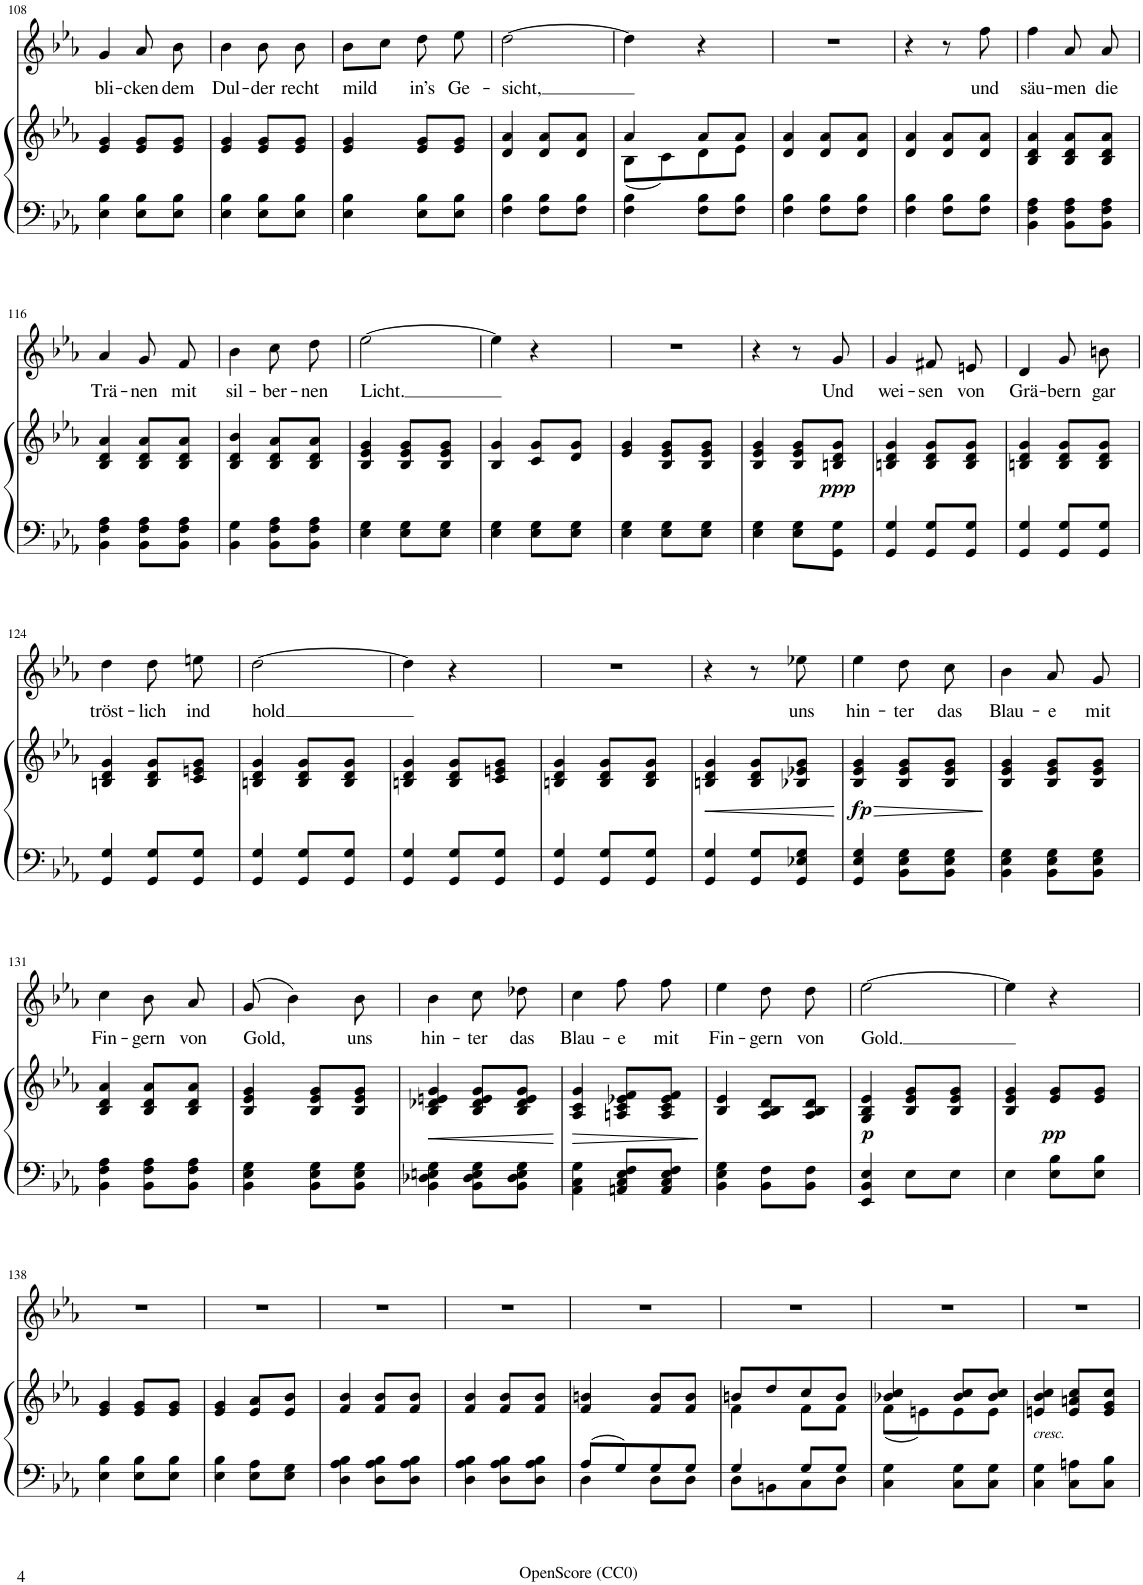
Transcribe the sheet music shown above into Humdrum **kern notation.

**kern	**kern	**dynam	**kern	**text
*part2	*part2	*part2	*part1	*part1
*staff3	*staff2	*staff2/3	*staff1	*staff1
*I"Pianoforte	*	*	*I"Singstimme                       Voice	*
*I'Pno	*	*	*	*
!!LO:PB:g=z
*clefF4	*clefG2	*	*clefG2	*
*k[b-e-a-]	*k[b-e-a-]	*	*k[b-e-a-]	*
*M2/4	*M2/4	*	*M2/4	*
=108	=108	=108	=108	=108
!	!	!	!	!LO:LY:b
4E-\ 4B-\	4e-/ 4g/	.	4g/	bli-
!	!	!	!	!LO:LY:b
8E-\ 8B-\L	8e-/ 8g/L	.	8a-/	-cken
!	!	!	!	!LO:LY:b
8E-\ 8B-\J	8e-/ 8g/J	.	8b-\	dem
=109	=109	=109	=109	=109
!	!	!	!	!LO:LY:b
4E-\ 4B-\	4e-/ 4g/	.	4b-\	Dul-
!	!	!	!	!LO:LY:b
8E-\ 8B-\L	8e-/ 8g/L	.	8b-\	-der
!	!	!	!	!LO:LY:b
8E-\ 8B-\J	8e-/ 8g/J	.	8b-\	recht
=110	=110	=110	=110	=110
!	!	!	!	!LO:LY:b
4E-\ 4B-\	4e-/ 4g/	.	8b-\L	mild
.	.	.	8cc\J	.
!	!	!	!	!LO:LY:b
8E-\ 8B-\L	8e-/ 8g/L	.	8dd\	in’s
!	!	!	!	!LO:LY:b
8E-\ 8B-\J	8e-/ 8g/J	.	8ee-\	Ge-
=111	=111	=111	=111	=111
!	!	!	!	!LO:LY:b
4F\ 4B-\	4d/ 4a-/	.	[2dd\	-sicht,
8F\ 8B-\L	8d/ 8a-/L	.	.	.
8F\ 8B-\J	8d/ 8a-/J	.	.	.
=112	=112	=112	=112	=112
*	*^	*	*	*
4F\ 4B-\	4a-/	(8B-\L	.	4dd\]	.
.	.	8c\)	.	.	.
8F\ 8B-\L	8a-/L	8d\	.	4r	.
8F\ 8B-\J	8a-/J	8e-\J	.	.	.
*	*v	*v	*	*	*
=113	=113	=113	=113	=113
4F\ 4B-\	4d/ 4a-/	.	2r	.
8F\ 8B-\L	8d/ 8a-/L	.	.	.
8F\ 8B-\J	8d/ 8a-/J	.	.	.
=114	=114	=114	=114	=114
4F\ 4B-\	4d/ 4a-/	.	4r	.
8F\ 8B-\L	8d/ 8a-/L	.	8r	.
!	!	!	!	!LO:LY:b
8F\ 8B-\J	8d/ 8a-/J	.	8ff\	und
=115	=115	=115	=115	=115
!	!	!	!	!LO:LY:b
4BB-\ 4F\ 4A-\	4B-/ 4d/ 4a-/	.	4ff\	säu-
!	!	!	!	!LO:LY:b
8BB-\ 8F\ 8A-\L	8B-/ 8d/ 8a-/L	.	8a-/	-men
!	!	!	!	!LO:LY:b
8BB-\ 8F\ 8A-\J	8B-/ 8d/ 8a-/J	.	8a-/	die
!!LO:LB:g=z
=116	=116	=116	=116	=116
!	!	!	!	!LO:LY:b
4BB-\ 4F\ 4A-\	4B-/ 4d/ 4a-/	.	4a-/	Trä-
!	!	!	!	!LO:LY:b
8BB-\ 8F\ 8A-\L	8B-/ 8d/ 8a-/L	.	8g/	-nen
!	!	!	!	!LO:LY:b
8BB-\ 8F\ 8A-\J	8B-/ 8d/ 8a-/J	.	8f/	mit
=117	=117	=117	=117	=117
!	!	!	!	!LO:LY:b
4BB-\ 4G\	4B-/ 4d/ 4b-/	.	4b-\	sil-
!	!	!	!	!LO:LY:b
8BB-\ 8F\ 8A-\L	8B-/ 8d/ 8a-/L	.	8cc\	-ber-
!	!	!	!	!LO:LY:b
8BB-\ 8F\ 8A-\J	8B-/ 8d/ 8a-/J	.	8dd\	-nen
=118	=118	=118	=118	=118
!	!	!	!	!LO:LY:b
4E-\ 4G\	4B-/ 4e-/ 4g/	.	[2ee-\	Licht.
8E-\ 8G\L	8B-/ 8e-/ 8g/L	.	.	.
8E-\ 8G\J	8B-/ 8e-/ 8g/J	.	.	.
=119	=119	=119	=119	=119
4E-\ 4G\	4B-/ 4g/	.	4ee-\]	.
8E-\ 8G\L	8c/ 8g/L	.	4r	.
8E-\ 8G\J	8d/ 8g/J	.	.	.
=120	=120	=120	=120	=120
4E-\ 4G\	4e-/ 4g/	.	2r	.
8E-\ 8G\L	8B-/ 8e-/ 8g/L	.	.	.
8E-\ 8G\J	8B-/ 8e-/ 8g/J	.	.	.
=121	=121	=121	=121	=121
4E-\ 4G\	4B-/ 4e-/ 4g/	.	4r	.
8E-\ 8G\L	8B-/ 8e-/ 8g/L	.	8r	.
!	!	!LO:DY:b	!	!LO:LY:b
8GG\ 8G\J	8Bn/ 8d/ 8g/J	ppp	8g/	Und
=122	=122	=122	=122	=122
!	!	!	!	!LO:LY:b
4GG/ 4G/	4Bn/ 4d/ 4g/	.	4g/	wei-
!	!	!	!	!LO:LY:b
8GG/ 8G/L	8B/ 8d/ 8g/L	.	8f#X/	-sen
!	!	!	!	!LO:LY:b
8GG/ 8G/J	8B/ 8d/ 8g/J	.	8en/	von
=123	=123	=123	=123	=123
!	!	!	!	!LO:LY:b
4GG/ 4G/	4Bn/ 4d/ 4g/	.	4d/	Grä-
!	!	!	!	!LO:LY:b
8GG/ 8G/L	8B/ 8d/ 8g/L	.	8g/	-bern
!	!	!	!	!LO:LY:b
8GG/ 8G/J	8B/ 8d/ 8g/J	.	8bn\	gar
!!LO:LB:g=z
=124	=124	=124	=124	=124
!	!	!	!	!LO:LY:b
4GG/ 4G/	4Bn/ 4d/ 4g/	.	4dd\	tröst-
!	!	!	!	!LO:LY:b
8GG/ 8G/L	8B/ 8d/ 8g/L	.	8dd\	-lich
!	!	!	!	!LO:LY:b
8GG/ 8G/J	8c/ 8en/ 8g/J	.	8een\	ind
=125	=125	=125	=125	=125
!	!	!	!	!LO:LY:b
4GG/ 4G/	4Bn/ 4d/ 4g/	.	[2dd\	hold
8GG/ 8G/L	8B/ 8d/ 8g/L	.	.	.
8GG/ 8G/J	8B/ 8d/ 8g/J	.	.	.
=126	=126	=126	=126	=126
4GG/ 4G/	4Bn/ 4d/ 4g/	.	4dd\]	.
8GG/ 8G/L	8B/ 8d/ 8g/L	.	4r	.
8GG/ 8G/J	8c/ 8en/ 8g/J	.	.	.
=127	=127	=127	=127	=127
4GG/ 4G/	4Bn/ 4d/ 4g/	.	2r	.
8GG/ 8G/L	8B/ 8d/ 8g/L	.	.	.
8GG/ 8G/J	8B/ 8d/ 8g/J	.	.	.
=128	=128	=128	=128	=128
!	!	!LO:HP:b	!	!
4GG/ 4G/	4Bn/ 4d/ 4g/	<	4r	.
8GG/ 8G/L	8B/ 8d/ 8g/L	.	8r	.
!	!	!	!	!LO:LY:b
8GG/ 8E-X/ 8G/J	8B-X/ 8e-X/ 8g/J	.	8ee-X\	uns
.	.	[	.	.
=129	=129	=129	=129	=129
!	!	!LO:HP:b	!	!LO:LY:b
!	!	!LO:DY:n=1:b	!	!
4GG/ 4E-/ 4G/	4B-/ 4e-/ 4g/	> fp	4ee-\	hin-
!	!	!	!	!LO:LY:b
8BB-\ 8E-\ 8G\L	8B-/ 8e-/ 8g/L	.	8dd\	-ter
!	!	!	!	!LO:LY:b
8BB-\ 8E-\ 8G\J	8B-/ 8e-/ 8g/J	.	8cc\	das
.	.	]	.	.
=130	=130	=130	=130	=130
!	!	!	!	!LO:LY:b
4BB-\ 4E-\ 4G\	4B-/ 4e-/ 4g/	.	4b-\	Blau-
!	!	!	!	!LO:LY:b
8BB-\ 8E-\ 8G\L	8B-/ 8e-/ 8g/L	.	8a-/	-e
!	!	!	!	!LO:LY:b
8BB-\ 8E-\ 8G\J	8B-/ 8e-/ 8g/J	.	8g/	mit
!!LO:LB:g=z
=131	=131	=131	=131	=131
!	!	!	!	!LO:LY:b
4BB-\ 4F\ 4A-\	4B-/ 4d/ 4a-/	.	4cc\	Fin-
!	!	!	!	!LO:LY:b
8BB-\ 8F\ 8A-\L	8B-/ 8d/ 8a-/L	.	8b-\	-gern
!	!	!	!	!LO:LY:b
8BB-\ 8F\ 8A-\J	8B-/ 8d/ 8a-/J	.	8a-/	von
=132	=132	=132	=132	=132
!	!	!	!	!LO:LY:b
4BB-\ 4E-\ 4G\	4B-/ 4e-/ 4g/	.	(8g/	Gold,
.	.	.	4b-\)	.
8BB-\ 8E-\ 8G\L	8B-/ 8e-/ 8g/L	.	.	.
!	!	!	!	!LO:LY:b
8BB-\ 8E-\ 8G\J	8B-/ 8e-/ 8g/J	.	8b-\	uns
=133	=133	=133	=133	=133
!	!	!LO:HP:b	!	!LO:LY:b
4BB-\ 4D-X\ 4En\ 4G\	4B-/ 4d-X/ 4en/ 4g/	<	4b-\	hin-
!	!	!	!	!LO:LY:b
8BB-\ 8D-\ 8E\ 8G\L	8B-/ 8d-/ 8e/ 8g/L	.	8cc\	-ter
!	!	!	!	!LO:LY:b
8BB-\ 8D-\ 8E\ 8G\J	8B-/ 8d-/ 8e/ 8g/J	.	8dd-X\	das
.	.	[	.	.
=134	=134	=134	=134	=134
!	!	!LO:HP:b	!	!LO:LY:b
4AA-\ 4C\ 4G\	4A-/ 4c/ 4g/	>	4cc\	Blau-
!	!	!	!	!LO:LY:b
8AAn/ 8C/ 8E-/ 8F/L	8An/ 8c/ 8e-X/ 8f/L	.	8ff\	-e
!	!	!	!	!LO:LY:b
8AA/ 8C/ 8E-/ 8F/J	8A/ 8c/ 8e-/ 8f/J	.	8ff\	mit
.	.	]	.	.
=135	=135	=135	=135	=135
!	!	!	!	!LO:LY:b
4BB-\ 4E-\ 4G\	4B-/ 4e-/	.	4ee-\	Fin-
!	!	!	!	!LO:LY:b
8BB-\ 8F\L	8A-/ 8B-/ 8d/L	.	8dd\	-gern
!	!	!	!	!LO:LY:b
8BB-\ 8F\J	8A-/ 8B-/ 8d/J	.	8dd\	von
=136	=136	=136	=136	=136
!	!	!LO:DY:b	!	!LO:LY:b
4EE-/ 4BB-/ 4E-/	4G/ 4B-/ 4e-/	p	[2ee-\	Gold.
8E-\L	8B-/ 8e-/ 8g/L	.	.	.
8E-\J	8B-/ 8e-/ 8g/J	.	.	.
=137	=137	=137	=137	=137
4E-\	4B-/ 4e-/ 4g/	.	4ee-\]	.
!	!	!LO:DY:b	!	!
8E-\ 8B-\L	8e-/ 8g/L	pp	4r	.
8E-\ 8B-\J	8e-/ 8g/J	.	.	.
!!LO:LB:g=z
=138	=138	=138	=138	=138
4E-\ 4B-\	4e-/ 4g/	.	2r	.
8E-\ 8B-\L	8e-/ 8g/L	.	.	.
8E-\ 8B-\J	8e-/ 8g/J	.	.	.
=139	=139	=139	=139	=139
4E-\ 4B-\	4e-/ 4g/	.	2r	.
8E-\ 8A-\L	8e-/ 8a-/L	.	.	.
8E-\ 8G\J	8e-/ 8b-/J	.	.	.
=140	=140	=140	=140	=140
4D\ 4A-\ 4B-\	4f/ 4b-/	.	2r	.
8D\ 8A-\ 8B-\L	8f/ 8b-/L	.	.	.
8D\ 8A-\ 8B-\J	8f/ 8b-/J	.	.	.
=141	=141	=141	=141	=141
4D\ 4A-\ 4B-\	4f/ 4b-/	.	2r	.
8D\ 8A-\ 8B-\L	8f/ 8b-/L	.	.	.
8D\ 8A-\ 8B-\J	8f/ 8b-/J	.	.	.
=142	=142	=142	=142	=142
*^	*	*	*	*
8A-/L	4D\	4f/ 4bn/	.	2r	.
8G/	.	.	.	.	.
8G/	8D\L	8f/ 8b/L	.	.	.
8G/J	8D\J	8f/ 8b/J	.	.	.
=143	=143	=143	=143	=143	=143
*	*	*^	*	*	*
4G/	8D\L	8bn/L	4f\	.	2r	.
.	8BBn\	8dd/	.	.	.	.
8G/L	8C\	8cc/	8f\L	.	.	.
8G/J	8D\J	8b/J	8f\J	.	.	.
*v	*v	*	*	*	*	*
=144	=144	=144	=144	=144	=144
4C\ 4G\	4b-X/ 4cc/	(8f\L	.	2r	.
.	.	8en\)	.	.	.
8C\ 8G\L	8b-/ 8cc/L	8e\	.	.	.
8C\ 8G\J	8b-/ 8cc/J	8e\J	.	.	.
=145	=145	=145	=145	=145	=145
!	!LO:TX:b:i:t=cresc.	!	!	!	!
*	*v	*v	*	*	*
4C\ 4G\	4en/ 4b-/ 4cc/	.	2r	.
8C\ 8An\L	8e/ 8an/ 8cc/L	.	.	.
8C\ 8B-\J	8e/ 8g/ 8cc/J	.	.	.
=	=	=	=	=
*-	*-	*-	*-	*-
